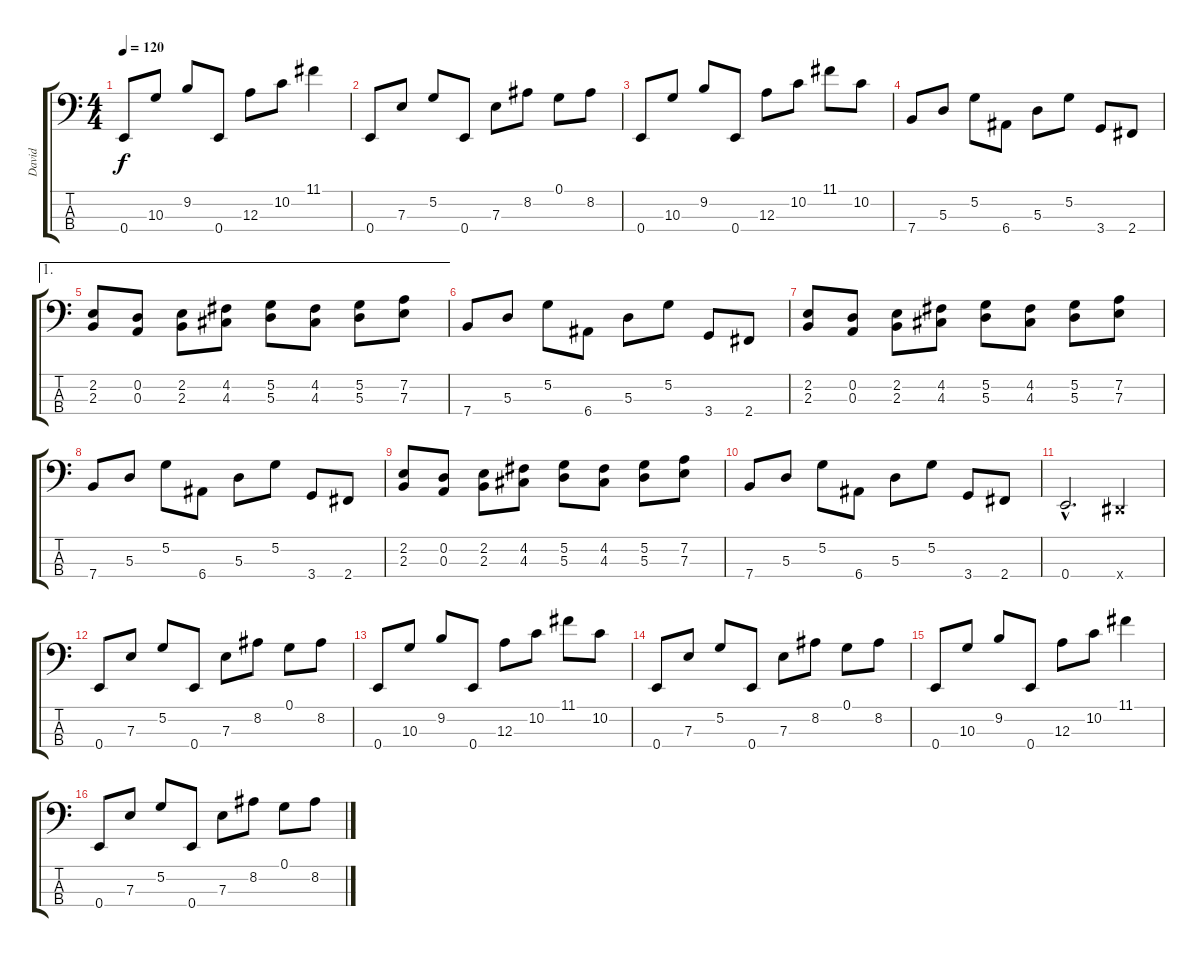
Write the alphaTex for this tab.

\track ("David" "David") {instrument electricbassfinger}
\staff {score tabs}
\tuning (G2 D2 A1 E1) {hide}
\ts (4 4)
\tempo 120
\clef f4
\ks c
0.4.8{dy f} 10.3.8 9.2.8 0.4.8 12.3.8 10.2.8 11.1.4 |
0.4.8 7.3.8 5.2.8 0.4.8 7.3.8 8.2.8 0.1.8 8.2.8 |
0.4.8 10.3.8 9.2.8 0.4.8 12.3.8 10.2.8 11.1.8 10.2.8 |
7.4.8 5.3.8 5.2.8 6.4.8 5.3.8 5.2.8 3.4.8 2.4.8 |
\ae 1
(2.2 2.3).8 (0.2 0.3).8 (2.2 2.3).8 (4.2 4.3).8 (5.2 5.3).8 (4.2 4.3).8 (5.2 5.3).8 (7.2 7.3).8 |
7.4.8 5.3.8 5.2.8 6.4.8 5.3.8 5.2.8 3.4.8 2.4.8 |
(2.2 2.3).8 (0.2 0.3).8 (2.2 2.3).8 (4.2 4.3).8 (5.2 5.3).8 (4.2 4.3).8 (5.2 5.3).8 (7.2 7.3).8 |
7.4.8 5.3.8 5.2.8 6.4.8 5.3.8 5.2.8 3.4.8 2.4.8 |
(2.2 2.3).8 (0.2 0.3).8 (2.2 2.3).8 (4.2 4.3).8 (5.2 5.3).8 (4.2 4.3).8 (5.2 5.3).8 (7.2 7.3).8 |
7.4.8 5.3.8 5.2.8 6.4.8 5.3.8 5.2.8 3.4.8 2.4.8 |
0.4{hac}.2{d} -1.4{x}.4 |
0.4.8 7.3.8 5.2.8 0.4.8 7.3.8 8.2.8 0.1.8 8.2.8 |
0.4.8 10.3.8 9.2.8 0.4.8 12.3.8 10.2.8 11.1.8 10.2.8 |
0.4.8 7.3.8 5.2.8 0.4.8 7.3.8 8.2.8 0.1.8 8.2.8 |
0.4.8 10.3.8 9.2.8 0.4.8 12.3.8 10.2.8 11.1.4 |
0.4.8 7.3.8 5.2.8 0.4.8 7.3.8 8.2.8 0.1.8 8.2.8
